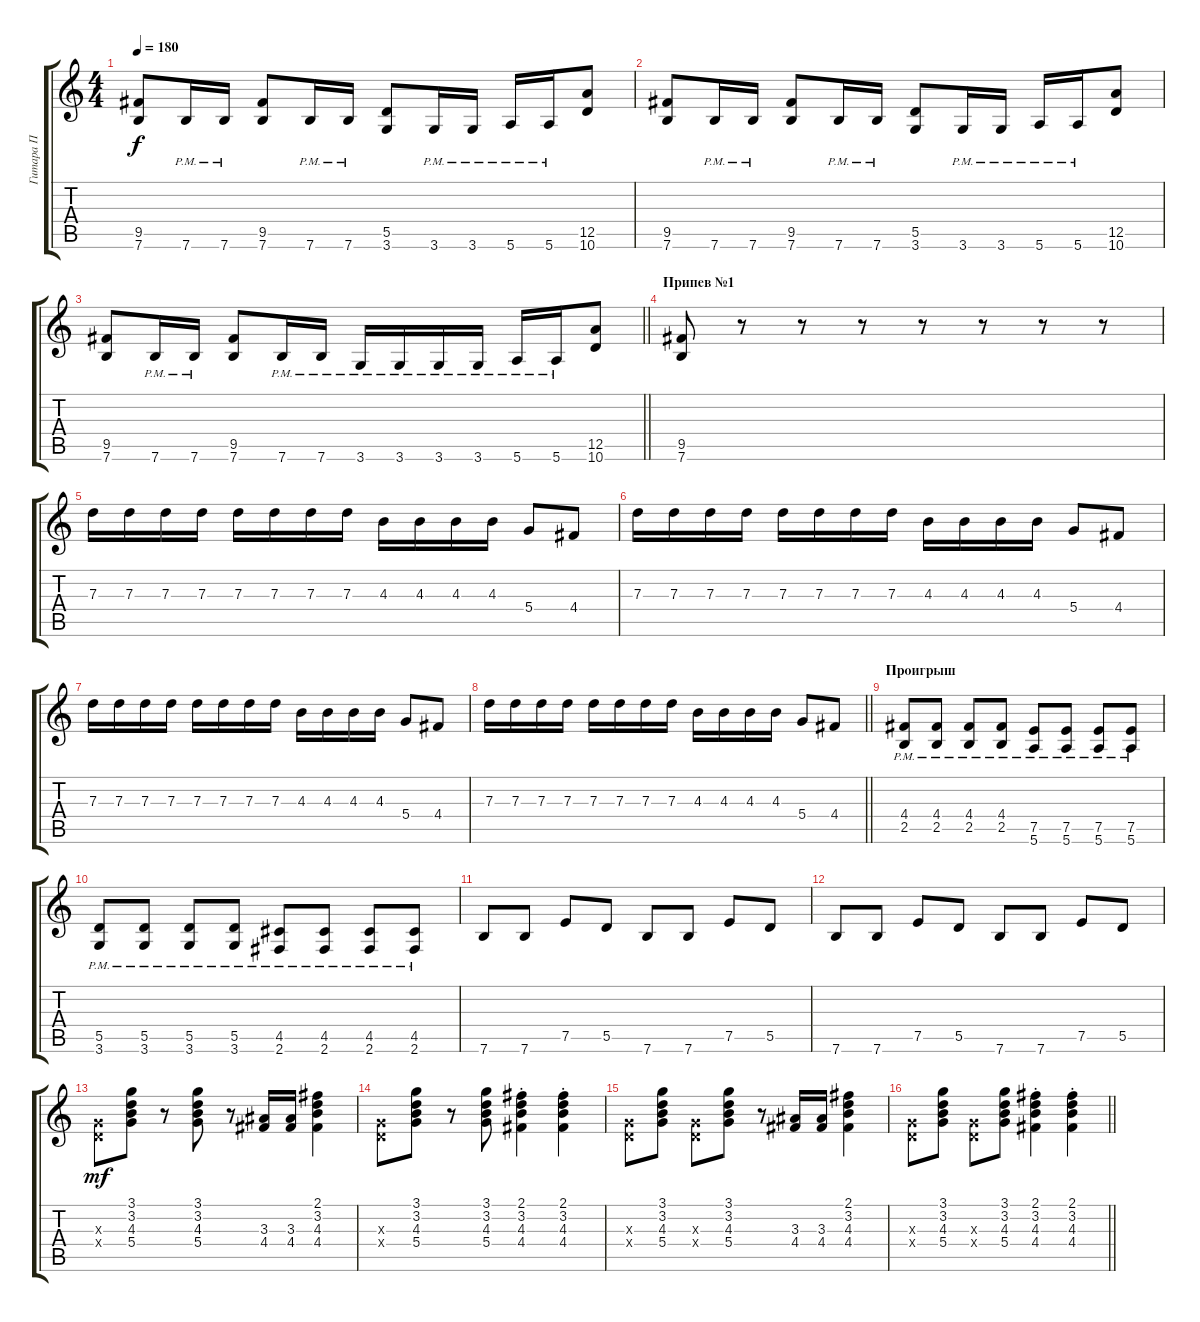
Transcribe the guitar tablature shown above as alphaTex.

\track ("Гитара П" "Гитара П") {instrument overdrivenguitar}
\staff {score tabs}
\tuning (E4 B3 G3 D3 A2 E2) {hide}
\ts (4 4)
\tempo 180
\clef g2
\ks c
(9.5 7.6).8{dy f} 7.6{pm}.16 7.6{pm}.16 (9.5 7.6).8 7.6{pm}.16 7.6{pm}.16 (5.5 3.6).8 3.6{pm}.16 3.6{pm}.16 5.6{pm}.16 5.6{pm}.16 (12.5 10.6).8 |
(9.5 7.6).8 7.6{pm}.16 7.6{pm}.16 (9.5 7.6).8 7.6{pm}.16 7.6{pm}.16 (5.5 3.6).8 3.6{pm}.16 3.6{pm}.16 5.6{pm}.16 5.6{pm}.16 (12.5 10.6).8 |
\barLineRight lightlight
(9.5 7.6).8 7.6{pm}.16 7.6{pm}.16 (9.5 7.6).8 7.6{pm}.16 7.6{pm}.16 3.6{pm}.16 3.6{pm}.16 3.6{pm}.16 3.6{pm}.16 5.6{pm}.16 5.6{pm}.16 (12.5 10.6).8 |
\section ("" "Припев №1")
(9.5 7.6).8 r.8 r.8 r.8 r.8 r.8 r.8 r.8 |
7.3.16 7.3.16 7.3.16 7.3.16 7.3.16 7.3.16 7.3.16 7.3.16 4.3.16 4.3.16 4.3.16 4.3.16 5.4.8 4.4.8 |
7.3.16 7.3.16 7.3.16 7.3.16 7.3.16 7.3.16 7.3.16 7.3.16 4.3.16 4.3.16 4.3.16 4.3.16 5.4.8 4.4.8 |
7.3.16 7.3.16 7.3.16 7.3.16 7.3.16 7.3.16 7.3.16 7.3.16 4.3.16 4.3.16 4.3.16 4.3.16 5.4.8 4.4.8 |
\barLineRight lightlight
7.3.16 7.3.16 7.3.16 7.3.16 7.3.16 7.3.16 7.3.16 7.3.16 4.3.16 4.3.16 4.3.16 4.3.16 5.4.8 4.4.8 |
\section ("" "Проигрыш")
(4.4{pm} 2.5{pm}).8 (4.4{pm} 2.5{pm}).8 (4.4{pm} 2.5{pm}).8 (4.4{pm} 2.5{pm}).8 (7.5{pm} 5.6{pm}).8 (7.5{pm} 5.6{pm}).8 (7.5{pm} 5.6{pm}).8 (7.5{pm} 5.6{pm}).8 |
(5.5{pm} 3.6{pm}).8 (5.5{pm} 3.6{pm}).8 (5.5{pm} 3.6{pm}).8 (5.5{pm} 3.6{pm}).8 (4.5{pm} 2.6{pm}).8 (4.5{pm} 2.6{pm}).8 (4.5{pm} 2.6{pm}).8 (4.5{pm} 2.6{pm}).8 |
7.6.8 7.6.8 7.5.8 5.5.8 7.6.8 7.6.8 7.5.8 5.5.8 |
7.6.8 7.6.8 7.5.8 5.5.8 7.6.8 7.6.8 7.5.8 5.5.8 |
(0.3{x} 0.4{x}).8{dy mf} (3.1 3.2 4.3 5.4).8 r.8 (3.1 3.2 4.3 5.4).8 r.8 (3.3 4.4).16 (3.3 4.4).16 (2.1 3.2 4.3 4.4).4 |
(0.3{x} 0.4{x}).8 (3.1 3.2 4.3 5.4).8 r.8 (3.1 3.2 4.3 5.4).8 (2.1{st} 3.2{st} 4.3{st} 4.4{st}).4 (2.1{st} 3.2{st} 4.3{st} 4.4{st}).4 |
(0.3{x} 0.4{x}).8 (3.1 3.2 4.3 5.4).8 (0.3{x} 0.4{x}).8 (3.1 3.2 4.3 5.4).8 r.8 (3.3 4.4).16 (3.3 4.4).16 (2.1 3.2 4.3 4.4).4 |
\barLineRight lightlight
(0.3{x} 0.4{x}).8 (3.1 3.2 4.3 5.4).8 (0.3{x} 0.4{x}).8 (3.1 3.2 4.3 5.4).8 (2.1{st} 3.2{st} 4.3{st} 4.4{st}).4 (2.1{st} 3.2{st} 4.3{st} 4.4{st}).4
